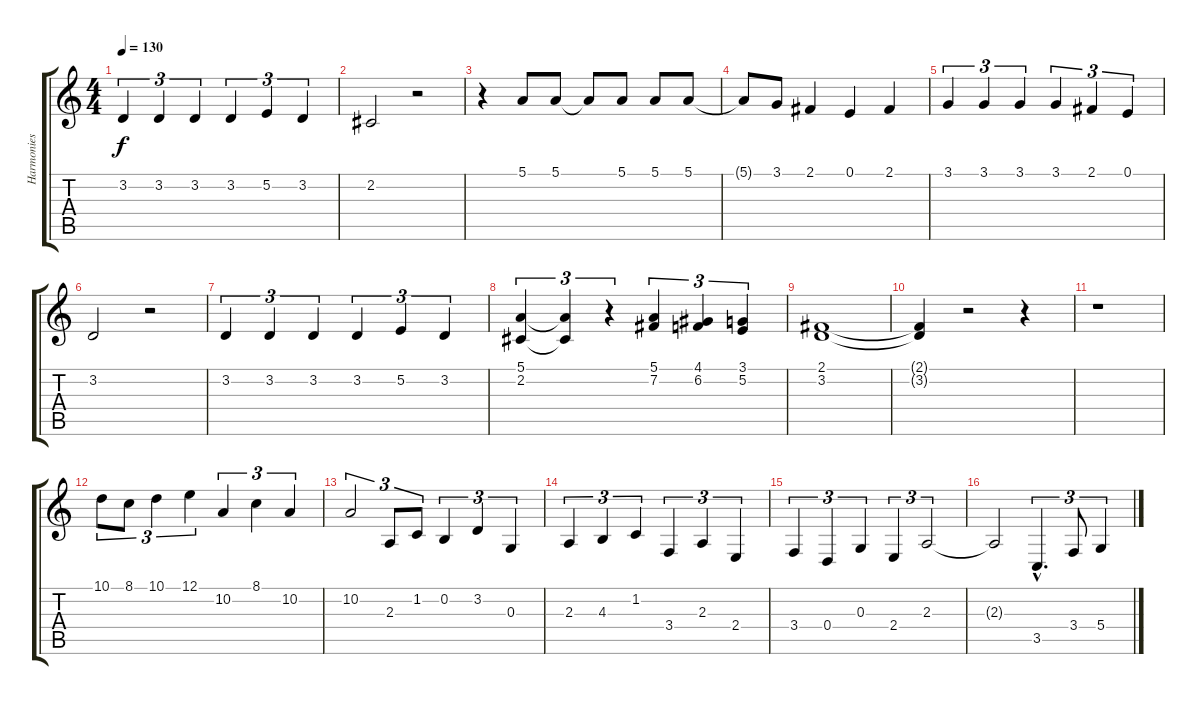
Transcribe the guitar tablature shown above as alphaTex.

\track ("Harmonies" "Harmonies") {instrument tenorsax}
\staff {score tabs}
\tuning (E4 B3 G3 D3 A2 E2) {hide}
\ts (4 4)
\tempo 130
\clef g2
\ks c
3.2.4{tu (3 2) dy f} 3.2.4{tu (3 2)} 3.2.4{tu (3 2)} 3.2.4{tu (3 2)} 5.2.4{tu (3 2)} 3.2.4{tu (3 2)} |
2.2.2 r.2 |
r.4 5.1.8 5.1.8 5.1{t}.8 5.1.8 5.1.8 5.1.8 |
5.1{t}.8 3.1.8 2.1.4 0.1.4 2.1.4 |
3.1.4{tu (3 2)} 3.1.4{tu (3 2)} 3.1.4{tu (3 2)} 3.1.4{tu (3 2)} 2.1.4{tu (3 2)} 0.1.4{tu (3 2)} |
3.2.2 r.2 |
3.2.4{tu (3 2)} 3.2.4{tu (3 2)} 3.2.4{tu (3 2)} 3.2.4{tu (3 2)} 5.2.4{tu (3 2)} 3.2.4{tu (3 2)} |
(5.1 2.2).4{tu (3 2)} (5.1{t} 2.2{t}).4{tu (3 2)} r.4{tu (3 2)} (5.1 7.2).4{tu (3 2)} (4.1 6.2).4{tu (3 2)} (3.1 5.2).4{tu (3 2)} |
(2.1 3.2).1 |
(2.1{t} 3.2{t}).4 r.2 r.4 |
r.1 |
10.1.8{tu (3 2) volume 16 balance 13 instrument electricpiano2} 8.1.8{tu (3 2)} 10.1.4{tu (3 2)} 12.1.4{tu (3 2)} 10.2.4{tu (3 2)} 8.1.4{tu (3 2)} 10.2.4{tu (3 2)} |
10.2.2{tu (3 2)} 2.3.8{tu (3 2)} 1.2.8{tu (3 2)} 0.2.4{tu (3 2)} 3.2.4{tu (3 2)} 0.3.4{tu (3 2)} |
2.3.4{tu (3 2)} 4.3.4{tu (3 2)} 1.2.4{tu (3 2)} 3.4.4{tu (3 2)} 2.3.4{tu (3 2)} 2.4.4{tu (3 2)} |
3.4.4{tu (3 2)} 0.4.4{tu (3 2)} 0.3.4{tu (3 2)} 2.4.4{tu (3 2)} 2.3.2{tu (3 2)} |
2.3{t}.2{volume 12} 3.5{hac}.4{d tu (3 2)} 3.4.8{tu (3 2)} 5.4.4{tu (3 2)}
